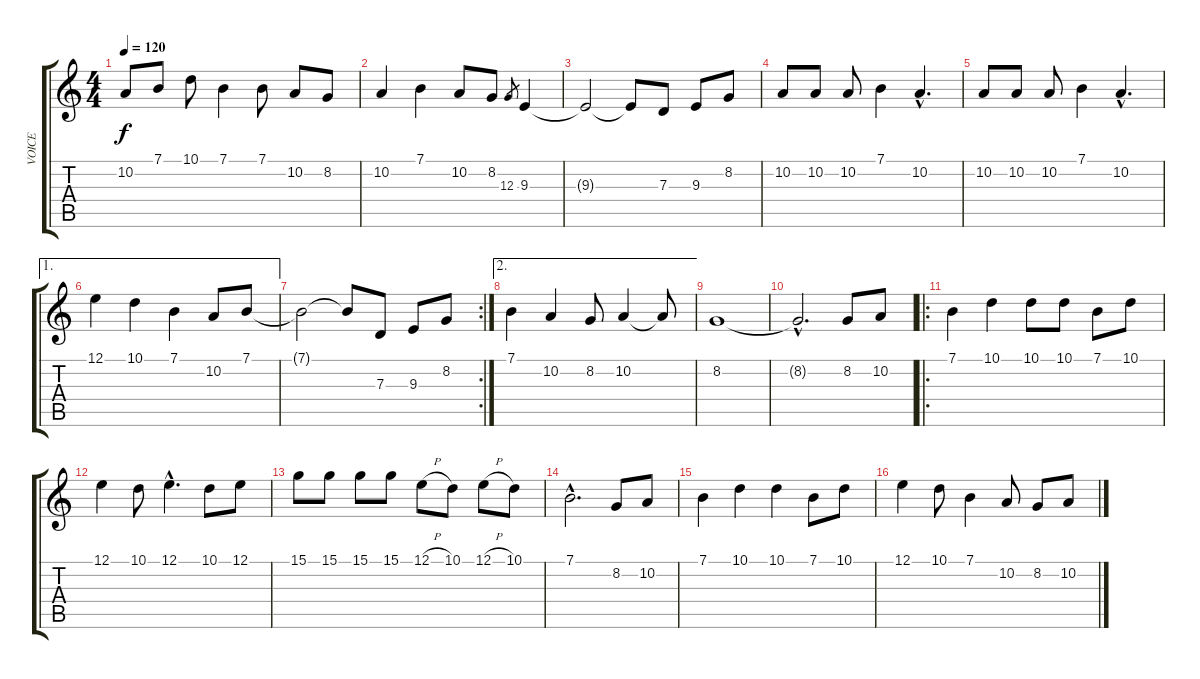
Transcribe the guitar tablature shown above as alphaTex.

\track ("VOICE" "VOICE") {instrument sopranosax}
\staff {score tabs}
\tuning (E4 B3 G3 D3 A2 E2) {hide}
\ts (4 4)
\tempo 120
\clef g2
\ks c
10.2.8{dy f} 7.1.8 10.1.8 7.1.4 7.1.8 10.2.8 8.2.8 |
10.2.4 7.1.4 10.2.8 8.2.8 12.3.8{gr} 9.3.4 |
9.3{t}.2 9.3{t}.8 7.3.8 9.3.8 8.2.8 |
10.2.8 10.2.8 10.2.8 7.1.4 10.2{hac}.4{d} |
10.2.8 10.2.8 10.2.8 7.1.4 10.2{hac}.4{d} |
\ae 1
12.1.4 10.1.4 7.1.4 10.2.8 7.1.8 |
\rc 2
7.1{t}.2 7.1{t}.8 7.3.8 9.3.8 8.2.8 |
\ae 2
7.1.4 10.2.4 8.2.8 10.2.4 10.2{t}.8 |
8.2.1 |
8.2{hac t}.2{d} 8.2.8 10.2.8 |
\ro
7.1.4 10.1.4 10.1.8 10.1.8 7.1.8 10.1.8 |
12.1.4 10.1.8 12.1{hac}.4{d} 10.1.8 12.1.8 |
15.1.8 15.1.8 15.1.8 15.1.8 12.1{h}.8 10.1.8 12.1{h}.8 10.1.8 |
7.1{hac}.2{d} 8.2.8 10.2.8 |
7.1.4 10.1.4 10.1.4 7.1.8 10.1.8 |
12.1.4 10.1.8 7.1.4 10.2.8 8.2.8 10.2.8
